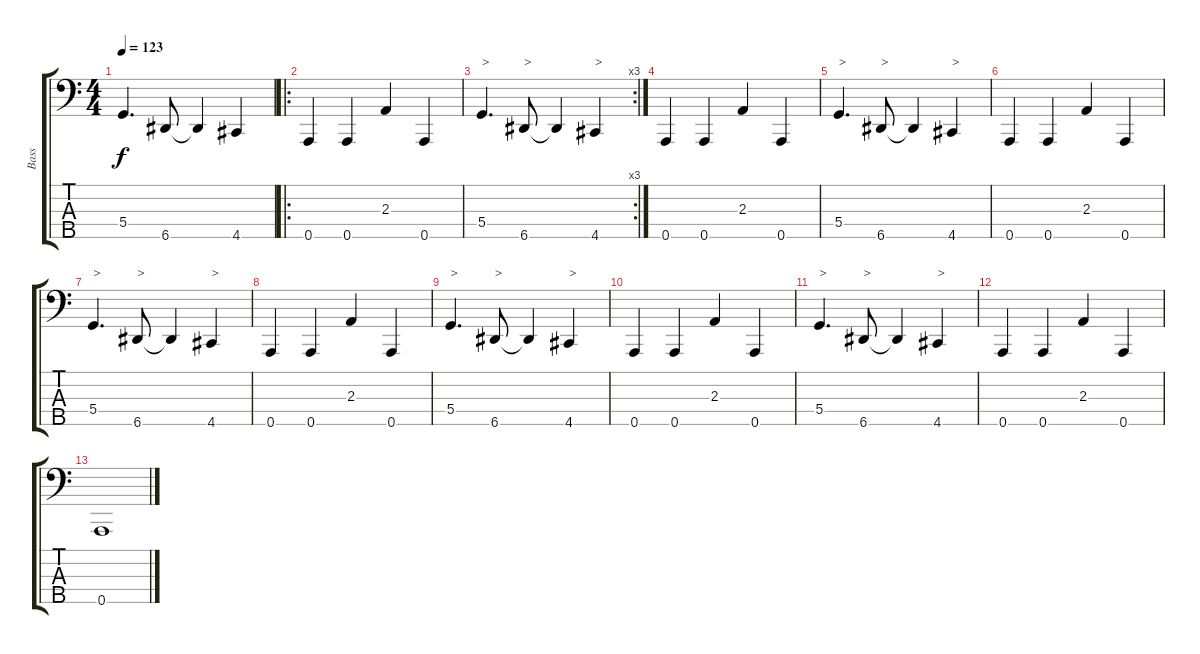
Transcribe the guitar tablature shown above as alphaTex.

\track ("Bass" "Bass") {instrument slapbass1}
\staff {score tabs}
\tuning (F2 C2 G1 D1 A0) {hide}
\ts (4 4)
\tempo 123
\clef f4
\ks c
5.4.4{d dy f} 6.5.8 6.5{t}.4 4.5.4 |
\ro
0.5.4 0.5.4 2.3.4 0.5.4 |
\rc 3
5.4.4{d txt ">"} 6.5.8{txt ">"} 6.5{t}.4 4.5.4{txt ">"} |
0.5.4 0.5.4 2.3.4 0.5.4 |
5.4.4{d txt ">"} 6.5.8{txt ">"} 6.5{t}.4 4.5.4{txt ">"} |
0.5.4 0.5.4 2.3.4 0.5.4 |
5.4.4{d txt ">"} 6.5.8{txt ">"} 6.5{t}.4 4.5.4{txt ">"} |
0.5.4 0.5.4 2.3.4 0.5.4 |
5.4.4{d txt ">"} 6.5.8{txt ">"} 6.5{t}.4 4.5.4{txt ">"} |
0.5.4 0.5.4 2.3.4 0.5.4 |
5.4.4{d txt ">"} 6.5.8{txt ">"} 6.5{t}.4 4.5.4{txt ">"} |
0.5.4 0.5.4 2.3.4 0.5.4 |
0.5.1
